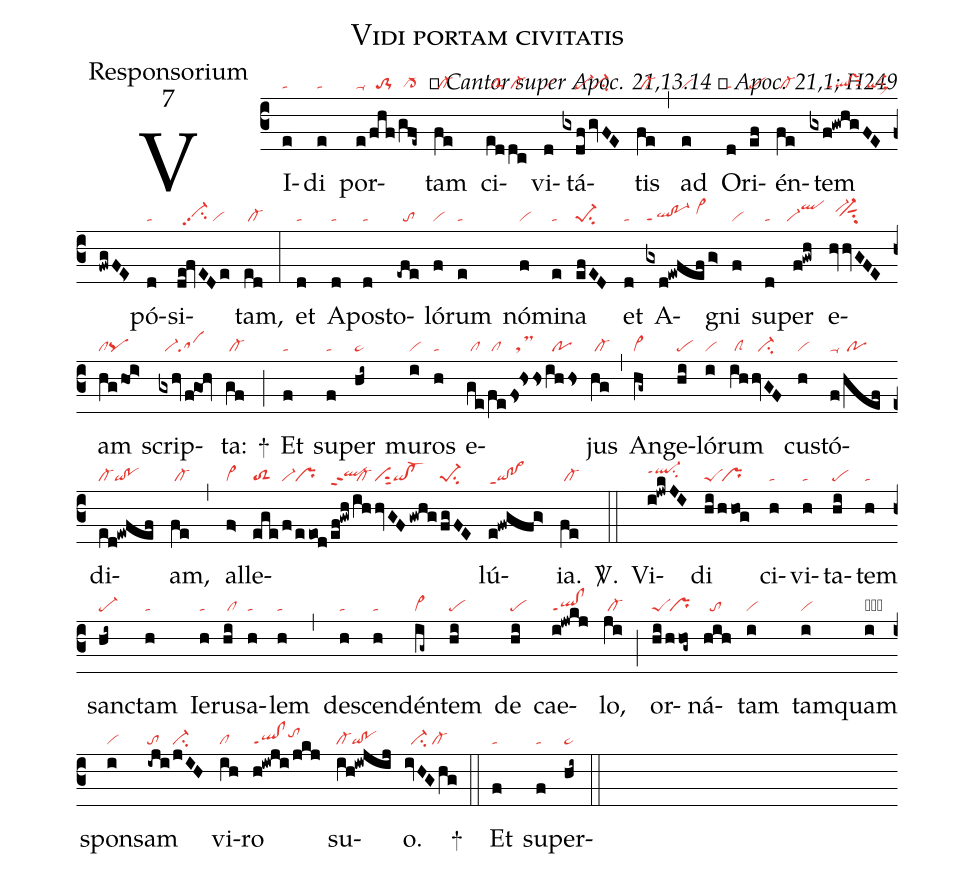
name:Vidi portam civitatis;
office-part:Responsorium;
mode:7;
commentary:ꝶ Cantor super Apoc. 21,13.14 ꝟ Apoc. 21,1; H249;
nabc-lines:1;
%%
(c3)
VI(e|ta)di(e|ta) por(e|ta-|/fhf|//to-1|/gfe~|/cl>-)tam(fe|/cl-)
ci(ed/dc|/clS-/cl-)vi(d|vi)tá(gxdf|////pe-|/gvFE|/ci-)tis(fe|/cl-) (,)
ad(e|vi) O(d|ta)ri(ef|pe)én(fe|/cl-)tem(gxf!gwhgFEfwgFE>|/////ql!vsppt1sut2/qi-su1sux1)
pó(d|ta)si(de!fvEDe|//vi-hhpp2su2/vi)tam,(ed|/cl-) (:)
et(d|ta) A(d|ta)po(d|ta)sto(-efe|//to)ló(f|vi)rum(e|ta) nó(f|vi)mi(e|ta)na(efED|pe-1su2)
et(d|ta) A(gxd!ewfef/g>|ql!po-1ppt1/vi>hi)gni(f|vi)
su(d|ta)per(f!gwh|``vi-qlhk) e(hvvGFE|//vi-hj```vi-hhsut1su2)am(hg/hOi>|clpq) scrip(gxhvf!goh|//vi-sa)ta:(gf|/cl-) +(;)

Et(f|ta) su(f|ta)per(hi~|pe~) mu(i|vi)ros(h|ta) e(ge|/cl|/fe|/cl|fs!hss|//tsM|ihhs|//po)jus(hg|/cl-) (,)
An(hg~|cl~)ge(hi|pe)ló(i|vi)rum(ih|/clS|hvGF|//ci-) cu(h|vi)stó(f/hef|ta-//po)di(ed!ewfef|cl-qi!po)am,(fe|/cl-) (,)
al(f>|vi>)le(ege|toS2|/f|vi-|/eeod|pr|ef!gwh|qlhhppt2|/ih|/cl-|hvGFgwhg|visut2qi!cl-|/fgFE|pe-1su2)lú(e!fwgfg>|qi!po>ppt1)ia.(fe|/cl-) <sp>V/</sp>.(::)

Vi(i!jwkJI|ql-hippt1su2)di(hi|peS|/hhog|/pr) ci(h|ta)vi(h|ta)ta(hi|pe)tem(h|ta) san(hi~|pe-)ctam(h|ta) Ie(h|ta)ru(hi|/cl)sa(h|ta)lem(h|ta) (,)
de(h|ta)scen(h|ta)dén(ig~|cl~)tem(hi|pe) de(hi|pe) cae(i!jwkj|ql!clppt1)lo,(ji|/cl-) (;)
or(hi|peS|/hhog~|/pr)ná(hih|//to)tam(i|vi) tam(i|vi)quam(i|vo) spon(i|vi)sam(-iji|to|/jIH|ci-) vi(ih|cl)ro(h!iwji/jkj|ql!clppt1tohi) su(ih!iwjij|cl-qi!po)o.(ivHGhg|//ci-/cl-) +(::)

Et(f|ta) su(f|ta)per(hi~|pe~)(::)
